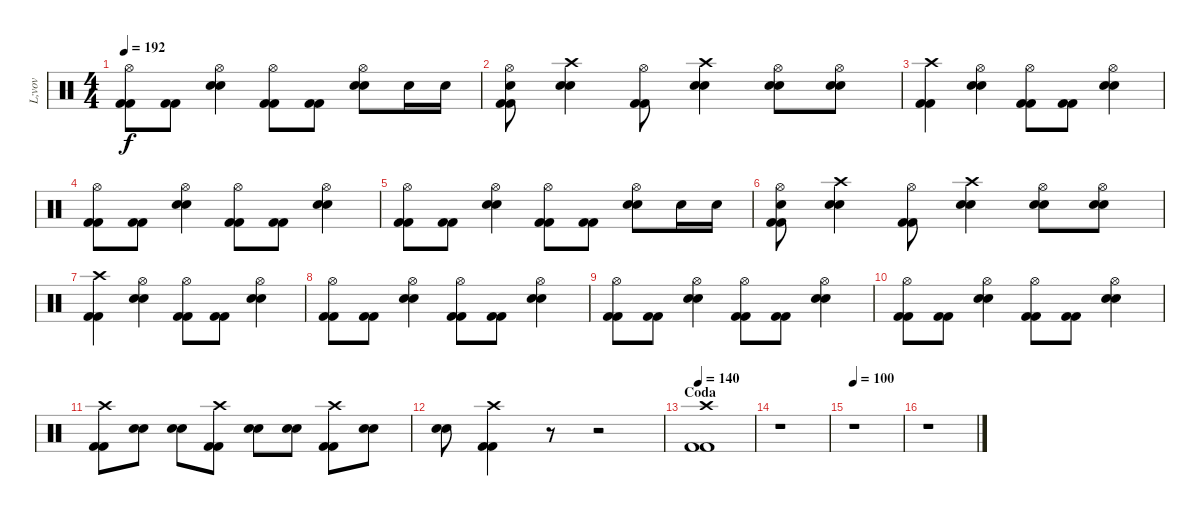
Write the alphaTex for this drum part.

\track ("L;vov" "L;vov") {instrument percussion}
\staff {score}
\articulation defaults
\ts (4 4)
\tempo 192
\clef neutral
\ks c
("Hi-Hat (open)" "Kick (hit) 2" "Kick (hit) 2").8{dy f} ("Kick (hit) 2" "Kick (hit) 2").8 ("Hi-Hat (open)" "Electric Snare (hit)" "Electric Snare (hit)").4 ("Hi-Hat (open)" "Kick (hit) 2" "Kick (hit) 2").8 ("Kick (hit) 2" "Kick (hit) 2").8 ("Hi-Hat (open)" "Electric Snare (hit)" "Electric Snare (hit)").8 "Electric Snare (hit)".16 "Electric Snare (hit)".16 |
("Hi-Hat (open)" "Electric Snare (hit)" "Kick (hit) 2" "Kick (hit) 2").8 ("Crash high (hit)" "Electric Snare (hit)" "Electric Snare (hit)").4 ("Hi-Hat (open)" "Kick (hit) 2" "Kick (hit) 2").8 ("Crash high (hit)" "Electric Snare (hit)" "Electric Snare (hit)").4 ("Hi-Hat (open)" "Electric Snare (hit)" "Electric Snare (hit)").8 ("Hi-Hat (open)" "Electric Snare (hit)" "Electric Snare (hit)").8 |
("Crash high (hit)" "Kick (hit) 2" "Kick (hit) 2").4 ("Hi-Hat (open)" "Electric Snare (hit)" "Electric Snare (hit)").4 ("Hi-Hat (open)" "Kick (hit) 2" "Kick (hit) 2").8 ("Kick (hit) 2" "Kick (hit) 2").8 ("Hi-Hat (open)" "Electric Snare (hit)" "Electric Snare (hit)").4 |
("Hi-Hat (open)" "Kick (hit) 2" "Kick (hit) 2").8 ("Kick (hit) 2" "Kick (hit) 2").8 ("Hi-Hat (open)" "Electric Snare (hit)" "Electric Snare (hit)").4 ("Hi-Hat (open)" "Kick (hit) 2" "Kick (hit) 2").8 ("Kick (hit) 2" "Kick (hit) 2").8 ("Hi-Hat (open)" "Electric Snare (hit)" "Electric Snare (hit)").4 |
("Hi-Hat (open)" "Kick (hit) 2" "Kick (hit) 2").8 ("Kick (hit) 2" "Kick (hit) 2").8 ("Hi-Hat (open)" "Electric Snare (hit)" "Electric Snare (hit)").4 ("Hi-Hat (open)" "Kick (hit) 2" "Kick (hit) 2").8 ("Kick (hit) 2" "Kick (hit) 2").8 ("Hi-Hat (open)" "Electric Snare (hit)" "Electric Snare (hit)").8 "Electric Snare (hit)".16 "Electric Snare (hit)".16 |
("Hi-Hat (open)" "Electric Snare (hit)" "Kick (hit) 2" "Kick (hit) 2").8 ("Crash high (hit)" "Electric Snare (hit)" "Electric Snare (hit)").4 ("Hi-Hat (open)" "Kick (hit) 2" "Kick (hit) 2").8 ("Crash high (hit)" "Electric Snare (hit)" "Electric Snare (hit)").4 ("Hi-Hat (open)" "Electric Snare (hit)" "Electric Snare (hit)").8 ("Hi-Hat (open)" "Electric Snare (hit)" "Electric Snare (hit)").8 |
("Crash high (hit)" "Kick (hit) 2" "Kick (hit) 2").4 ("Hi-Hat (open)" "Electric Snare (hit)" "Electric Snare (hit)").4 ("Hi-Hat (open)" "Kick (hit) 2" "Kick (hit) 2").8 ("Kick (hit) 2" "Kick (hit) 2").8 ("Hi-Hat (open)" "Electric Snare (hit)" "Electric Snare (hit)").4 |
("Hi-Hat (open)" "Kick (hit) 2" "Kick (hit) 2").8 ("Kick (hit) 2" "Kick (hit) 2").8 ("Hi-Hat (open)" "Electric Snare (hit)" "Electric Snare (hit)").4 ("Hi-Hat (open)" "Kick (hit) 2" "Kick (hit) 2").8 ("Kick (hit) 2" "Kick (hit) 2").8 ("Hi-Hat (open)" "Electric Snare (hit)" "Electric Snare (hit)").4 |
("Hi-Hat (open)" "Kick (hit) 2" "Kick (hit) 2").8 ("Kick (hit) 2" "Kick (hit) 2").8 ("Hi-Hat (open)" "Electric Snare (hit)" "Electric Snare (hit)").4 ("Hi-Hat (open)" "Kick (hit) 2" "Kick (hit) 2").8 ("Kick (hit) 2" "Kick (hit) 2").8 ("Hi-Hat (open)" "Electric Snare (hit)" "Electric Snare (hit)").4 |
("Hi-Hat (open)" "Kick (hit) 2" "Kick (hit) 2").8 ("Kick (hit) 2" "Kick (hit) 2").8 ("Hi-Hat (open)" "Electric Snare (hit)" "Electric Snare (hit)").4 ("Hi-Hat (open)" "Kick (hit) 2" "Kick (hit) 2").8 ("Kick (hit) 2" "Kick (hit) 2").8 ("Hi-Hat (open)" "Electric Snare (hit)" "Electric Snare (hit)").4 |
("Crash high (hit)" "Kick (hit) 2" "Kick (hit) 2").8 ("Electric Snare (hit)" "Electric Snare (hit)").8 ("Electric Snare (hit)" "Electric Snare (hit)").8 ("Crash high (hit)" "Kick (hit) 2" "Kick (hit) 2").8 ("Electric Snare (hit)" "Electric Snare (hit)").8 ("Electric Snare (hit)" "Electric Snare (hit)").8 ("Crash high (hit)" "Kick (hit) 2" "Kick (hit) 2").8 ("Electric Snare (hit)" "Electric Snare (hit)").8 |
("Electric Snare (hit)" "Electric Snare (hit)").8 ("Crash high (hit)" "Kick (hit) 2" "Kick (hit) 2").4 r.8 r.2 |
\section ("" "Coda")
\tempo 140
("Crash high (hit)" "Kick (hit) 2" "Kick (hit) 2").1 |
r.1 |
\tempo 100
r.1 |
r.1
